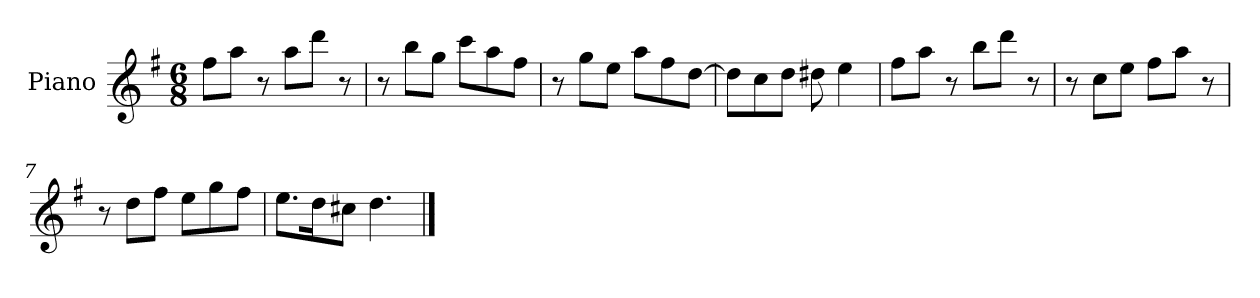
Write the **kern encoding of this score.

**kern
*part1
*staff1
*I"Piano
*I'Pno
*clefG2
*k[f#]
*M6/8
=1
8ff#\L
8aa\J
8r
8aa\L
8ddd\J
8r
=2
8r
8bb\L
8gg\J
8ccc\L
8aa\
8ff#\J
=3
8r
8gg\L
8ee\J
8aa\L
8ff#\
[8dd\J
=4
8dd\L]
8cc\
8dd\J
8dd#X\
4ee\
=5
8ff#\L
8aa\J
8r
8bb\L
8ddd\J
8r
=6
8r
8cc\L
8ee\J
8ff#\L
8aa\J
8r
=7
8r
8dd\L
8ff#\J
8ee\L
8gg\
8ff#\J
=8
8.ee\L
16dd\K
8cc#X\J
4.dd\
==
*-
